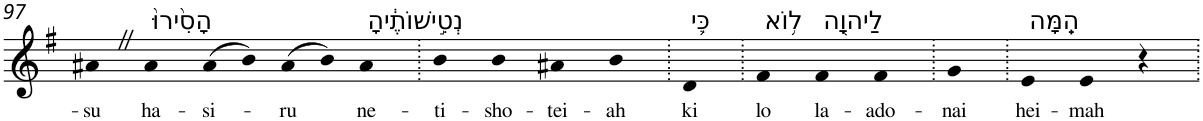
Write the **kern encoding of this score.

**kern	**text
*part1	*part1
*staff1	*staff1
*I"Piano	*
*I'Pno	*
!!LO:PB:g=z
*clefG2	*
*k[f#]	*
*G:	*
=97	=97
!	!LO:LY:b
4a#XZ	-su
!LO:TX:a:t=הָסִ֙ירוּ֙	!
!	!LO:LY:b
4a#	ha-
!	!LO:LY:b
(>8a#	-si-
8b)	.
!	!LO:LY:b
(>8a#	-ru
8b)	.
!LO:TX:a:t=נְטִ֣ישׁוֹתֶ֔יהָ	!
!	!LO:LY:b
4a#	ne-
=98.	=98.
!	!LO:LY:b
4b	-ti-
!	!LO:LY:b
4b	-sho-
!	!LO:LY:b
4a#X	-tei-
!	!LO:LY:b
4b	-ah
=99.	=99.
!LO:TX:a:t=כִּ֛י	!
!	!LO:LY:b
4d	ki
=100.	=100.
!LO:TX:a:t=ל֥וֹא	!
!	!LO:LY:b
4f#	lo
!LO:TX:a:t=לַיהוָ֖ה	!
!	!LO:LY:b
4f#	la-
!	!LO:LY:b
4f#	-ado-
=101.	=101.
!	!LO:LY:b
4g	-nai
=102.	=102.
!LO:TX:a:t=הֵֽמָּה	!
!	!LO:LY:b
4e	hei-
!	!LO:LY:b
4e	-mah
4r	.
=.	=.
*-	*-
